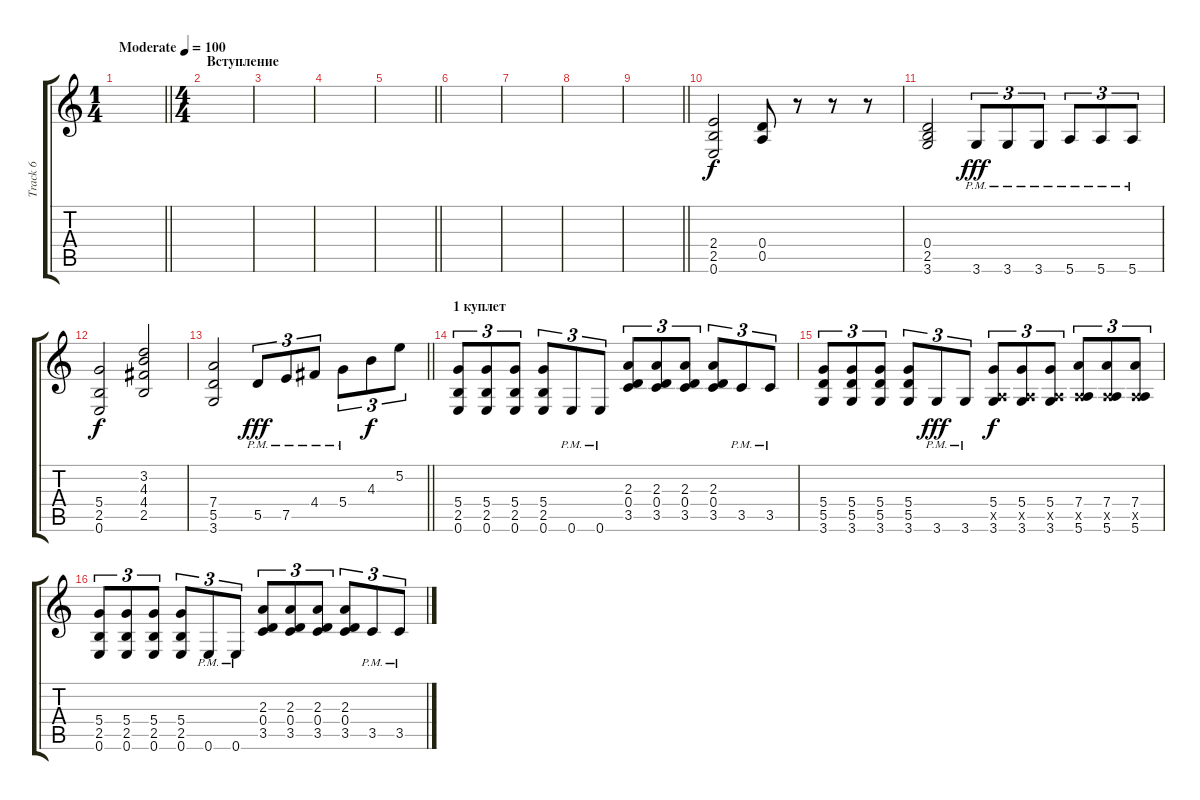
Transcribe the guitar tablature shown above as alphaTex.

\track ("Track 6" "Track 6") {instrument overdrivenguitar}
\staff {score tabs}
\tuning (E4 B3 G3 D3 A2 E2) {hide}
\ts (1 4)
\tempo (100 "Moderate")
\clef g2
\barLineRight lightlight
\ks c
|
\ts (4 4)
\section ("" "Вступление")
|
|
|
\barLineRight lightlight
|
|
|
|
\barLineRight lightlight
|
(2.4 2.5 0.6).2 (0.4 0.5).8 r.8 r.8 r.8 |
(0.4 2.5 3.6).2 3.6{pm}.8{tu (3 2) dy fff} 3.6{pm}.8{tu (3 2)} 3.6{pm}.8{tu (3 2)} 5.6{pm}.8{tu (3 2)} 5.6{pm}.8{tu (3 2)} 5.6{pm}.8{tu (3 2)} |
(5.4 2.5 0.6).2{dy f} (3.2 4.3 4.4 2.5).2 |
\barLineRight lightlight
(7.4 5.5 3.6).2 5.5{pm}.8{tu (3 2) dy fff} 7.5{pm}.8{tu (3 2)} 4.4{pm}.8{tu (3 2)} 5.4{pm}.8{tu (3 2)} 4.3.8{tu (3 2) dy f} 5.2.8{tu (3 2)} |
\section ("" "1 куплет")
(5.4 2.5 0.6).8{tu (3 2)} (5.4 2.5 0.6).8{tu (3 2)} (5.4 2.5 0.6).8{tu (3 2)} (5.4 2.5 0.6).8{tu (3 2)} 0.6{pm}.8{tu (3 2)} 0.6{pm}.8{tu (3 2)} (2.3 0.4 3.5).8{tu (3 2)} (2.3 0.4 3.5).8{tu (3 2)} (2.3 0.4 3.5).8{tu (3 2)} (2.3 0.4 3.5).8{tu (3 2)} 3.5{pm}.8{tu (3 2)} 3.5{pm}.8{tu (3 2)} |
(5.4 5.5 3.6).8{tu (3 2)} (5.4 5.5 3.6).8{tu (3 2)} (5.4 5.5 3.6).8{tu (3 2)} (5.4 5.5 3.6).8{tu (3 2)} 3.6{pm}.8{tu (3 2) dy fff} 3.6{pm}.8{tu (3 2)} (5.4 0.5{x} 3.6).8{tu (3 2) dy f} (5.4 0.5{x} 3.6).8{tu (3 2)} (5.4 0.5{x} 3.6).8{tu (3 2)} (7.4 0.5{x} 5.6).8{tu (3 2)} (7.4 0.5{x} 5.6).8{tu (3 2)} (7.4 0.5{x} 5.6).8{tu (3 2)} |
(5.4 2.5 0.6).8{tu (3 2)} (5.4 2.5 0.6).8{tu (3 2)} (5.4 2.5 0.6).8{tu (3 2)} (5.4 2.5 0.6).8{tu (3 2)} 0.6{pm}.8{tu (3 2)} 0.6{pm}.8{tu (3 2)} (2.3 0.4 3.5).8{tu (3 2)} (2.3 0.4 3.5).8{tu (3 2)} (2.3 0.4 3.5).8{tu (3 2)} (2.3 0.4 3.5).8{tu (3 2)} 3.5{pm}.8{tu (3 2)} 3.5{pm}.8{tu (3 2)}
